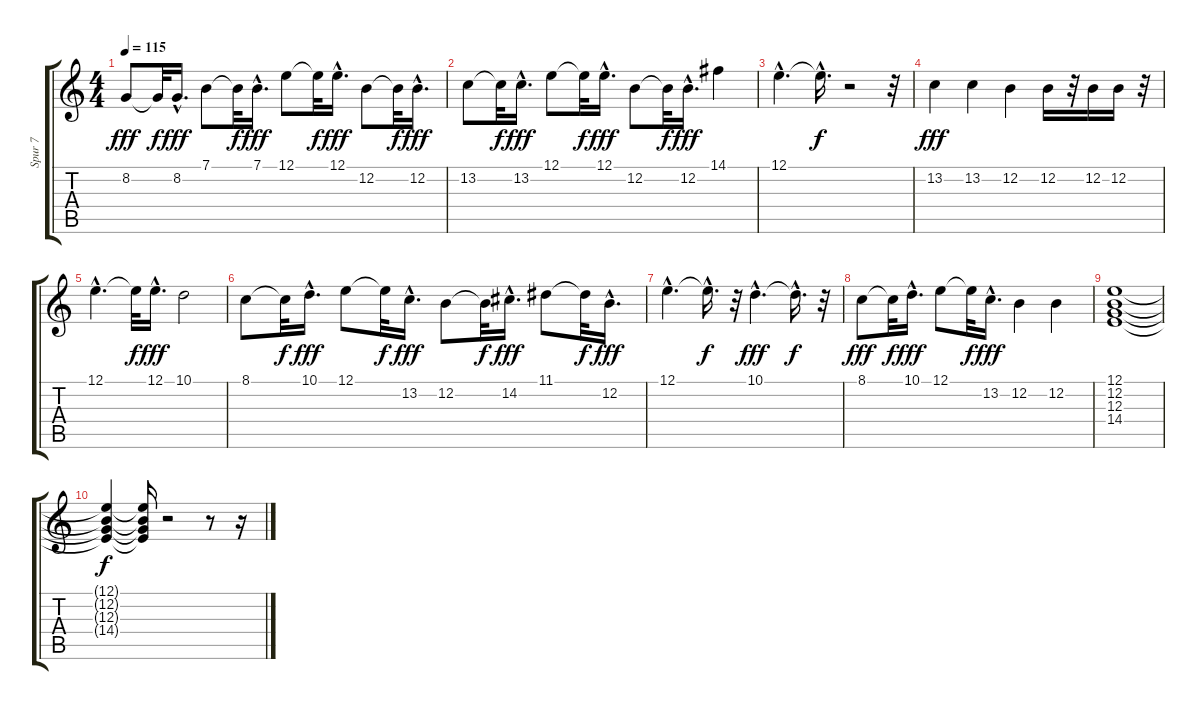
\track ("Spur 7" "Spur 7") {instrument drawbarorgan}
\staff {score tabs}
\tuning (E4 B3 G3 D3 A2 E2) {hide}
\ts (4 4)
\tempo 115
\clef g2
\ks c
8.2.8{dy fff} 8.2{t}.32{dy f} 8.2{hac}.16{d dy fff} 7.1.8 7.1{t}.32{dy f} 7.1{hac}.16{d dy fff} 12.1.8 12.1{t}.32{dy f} 12.1{hac}.16{d dy fff} 12.2.8 12.2{t}.32{dy f} 12.2{hac}.16{d dy fff} |
13.2.8 13.2{t}.32{dy f} 13.2{hac}.16{d dy fff} 12.1.8 12.1{t}.32{dy f} 12.1{hac}.16{d dy fff} 12.2.8 12.2{t}.32{dy f} 12.2{hac}.16{d dy fff} 14.1.4 |
12.1{hac}.4{d} 12.1{hac t}.16{d dy f} r.2 r.32 |
13.2.4{dy fff} 13.2.4 12.2.4 12.2.16 r.32 12.2.16 12.2.16 r.32 |
12.1{hac}.4{d} 12.1{t}.32{dy f} 12.1{hac}.16{d dy fff} 10.1.2 |
8.1.8 8.1{t}.32{dy f} 10.1{hac}.16{d dy fff} 12.1.8 12.1{t}.32{dy f} 13.2{hac}.16{d dy fff} 12.2.8 12.2{t}.32{dy f} 14.2{hac}.16{d dy fff} 11.1.8 11.1{t}.32{dy f} 12.2{hac}.16{d dy fff} |
12.1{hac}.4{d} 12.1{hac t}.16{d dy f} r.32 10.1{hac}.4{d dy fff} 10.1{hac t}.16{d dy f} r.32 |
8.1.8{dy fff} 8.1{t}.32{dy f} 10.1{hac}.16{d dy fff} 12.1.8 12.1{t}.32{dy f} 13.2{hac}.16{d dy fff} 12.2.4 12.2.4 |
(12.1 12.2 12.3 14.4).1 |
(12.1{t} 12.2{t} 12.3{t} 14.4{t}).4{dy f} (12.1{t} 12.2{t} 12.3{t} 14.4{t}).16 r.2 r.8 r.16
